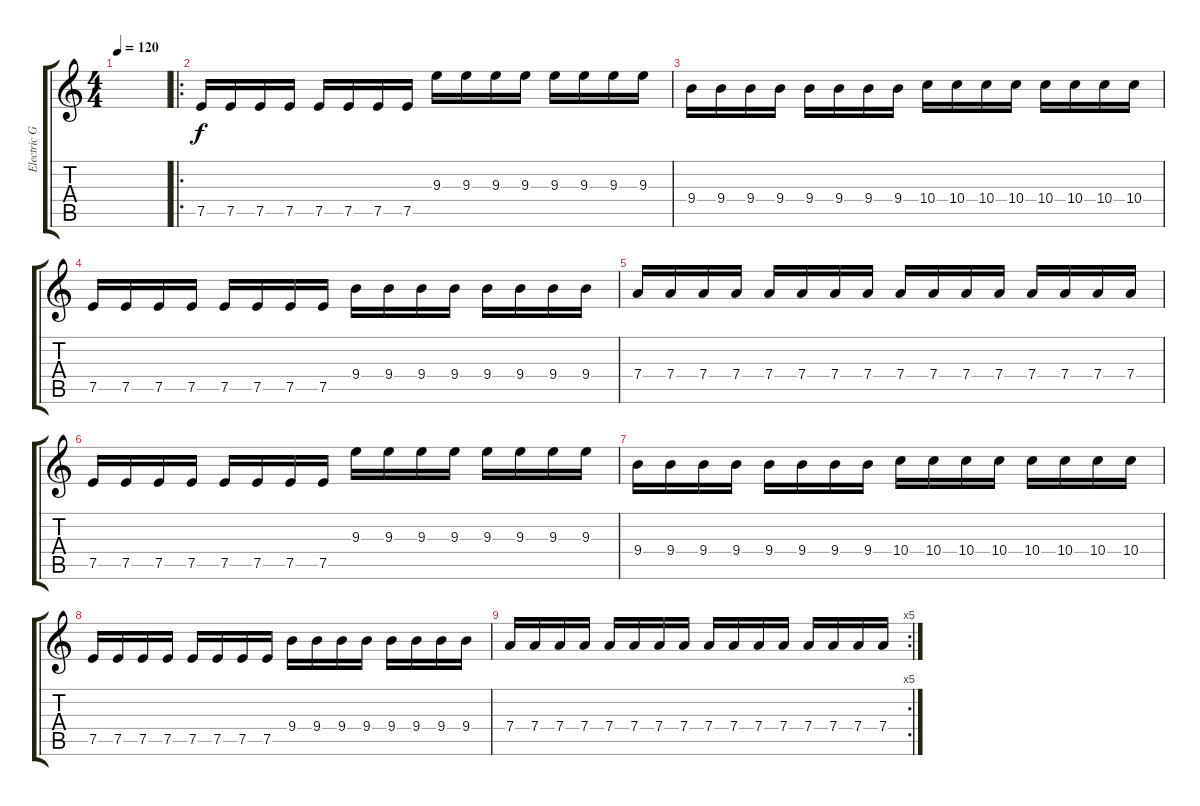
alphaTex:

\track ("Electric Guitar 2" "Electric G") {instrument distortionguitar}
\staff {score tabs}
\tuning (E4 B3 G3 D3 A2 E2) {hide}
\ts (4 4)
\tempo 120
\clef g2
\ks c
|
\ro
7.5.16 7.5.16 7.5.16 7.5.16 7.5.16 7.5.16 7.5.16 7.5.16 9.3.16 9.3.16 9.3.16 9.3.16 9.3.16 9.3.16 9.3.16 9.3.16 |
9.4.16 9.4.16 9.4.16 9.4.16 9.4.16 9.4.16 9.4.16 9.4.16 10.4.16 10.4.16 10.4.16 10.4.16 10.4.16 10.4.16 10.4.16 10.4.16 |
7.5.16 7.5.16 7.5.16 7.5.16 7.5.16 7.5.16 7.5.16 7.5.16 9.4.16 9.4.16 9.4.16 9.4.16 9.4.16 9.4.16 9.4.16 9.4.16 |
7.4.16 7.4.16 7.4.16 7.4.16 7.4.16 7.4.16 7.4.16 7.4.16 7.4.16 7.4.16 7.4.16 7.4.16 7.4.16 7.4.16 7.4.16 7.4.16 |
7.5.16 7.5.16 7.5.16 7.5.16 7.5.16 7.5.16 7.5.16 7.5.16 9.3.16 9.3.16 9.3.16 9.3.16 9.3.16 9.3.16 9.3.16 9.3.16 |
9.4.16 9.4.16 9.4.16 9.4.16 9.4.16 9.4.16 9.4.16 9.4.16 10.4.16 10.4.16 10.4.16 10.4.16 10.4.16 10.4.16 10.4.16 10.4.16 |
7.5.16 7.5.16 7.5.16 7.5.16 7.5.16 7.5.16 7.5.16 7.5.16 9.4.16 9.4.16 9.4.16 9.4.16 9.4.16 9.4.16 9.4.16 9.4.16 |
\rc 5
7.4.16 7.4.16 7.4.16 7.4.16 7.4.16 7.4.16 7.4.16 7.4.16 7.4.16 7.4.16 7.4.16 7.4.16 7.4.16 7.4.16 7.4.16 7.4.16
